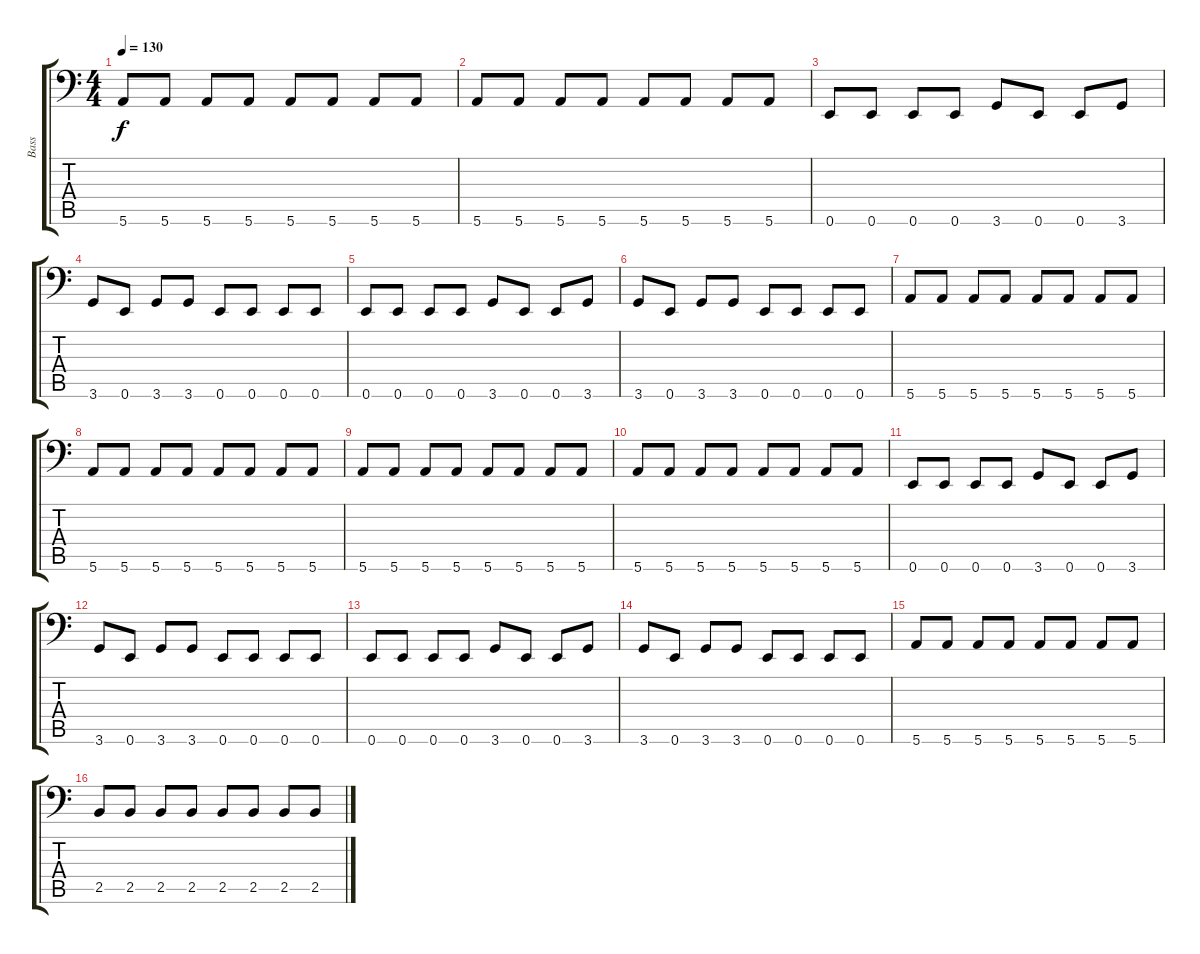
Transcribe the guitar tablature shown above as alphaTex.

\track ("Bass" "Bass") {instrument electricbasspick}
\staff {score tabs}
\tuning (E3 B2 G2 D2 A1 E1) {hide}
\ts (4 4)
\tempo 130
\clef f4
\ks c
5.6.8{dy f} 5.6.8 5.6.8 5.6.8 5.6.8 5.6.8 5.6.8 5.6.8 |
5.6.8 5.6.8 5.6.8 5.6.8 5.6.8 5.6.8 5.6.8 5.6.8 |
0.6.8 0.6.8 0.6.8 0.6.8 3.6.8 0.6.8 0.6.8 3.6.8 |
3.6.8 0.6.8 3.6.8 3.6.8 0.6.8 0.6.8 0.6.8 0.6.8 |
0.6.8 0.6.8 0.6.8 0.6.8 3.6.8 0.6.8 0.6.8 3.6.8 |
3.6.8 0.6.8 3.6.8 3.6.8 0.6.8 0.6.8 0.6.8 0.6.8 |
5.6.8 5.6.8 5.6.8 5.6.8 5.6.8 5.6.8 5.6.8 5.6.8 |
5.6.8 5.6.8 5.6.8 5.6.8 5.6.8 5.6.8 5.6.8 5.6.8 |
5.6.8 5.6.8 5.6.8 5.6.8 5.6.8 5.6.8 5.6.8 5.6.8 |
5.6.8 5.6.8 5.6.8 5.6.8 5.6.8 5.6.8 5.6.8 5.6.8 |
0.6.8 0.6.8 0.6.8 0.6.8 3.6.8 0.6.8 0.6.8 3.6.8 |
3.6.8 0.6.8 3.6.8 3.6.8 0.6.8 0.6.8 0.6.8 0.6.8 |
0.6.8 0.6.8 0.6.8 0.6.8 3.6.8 0.6.8 0.6.8 3.6.8 |
3.6.8 0.6.8 3.6.8 3.6.8 0.6.8 0.6.8 0.6.8 0.6.8 |
5.6.8 5.6.8 5.6.8 5.6.8 5.6.8 5.6.8 5.6.8 5.6.8 |
2.5.8 2.5.8 2.5.8 2.5.8 2.5.8 2.5.8 2.5.8 2.5.8
